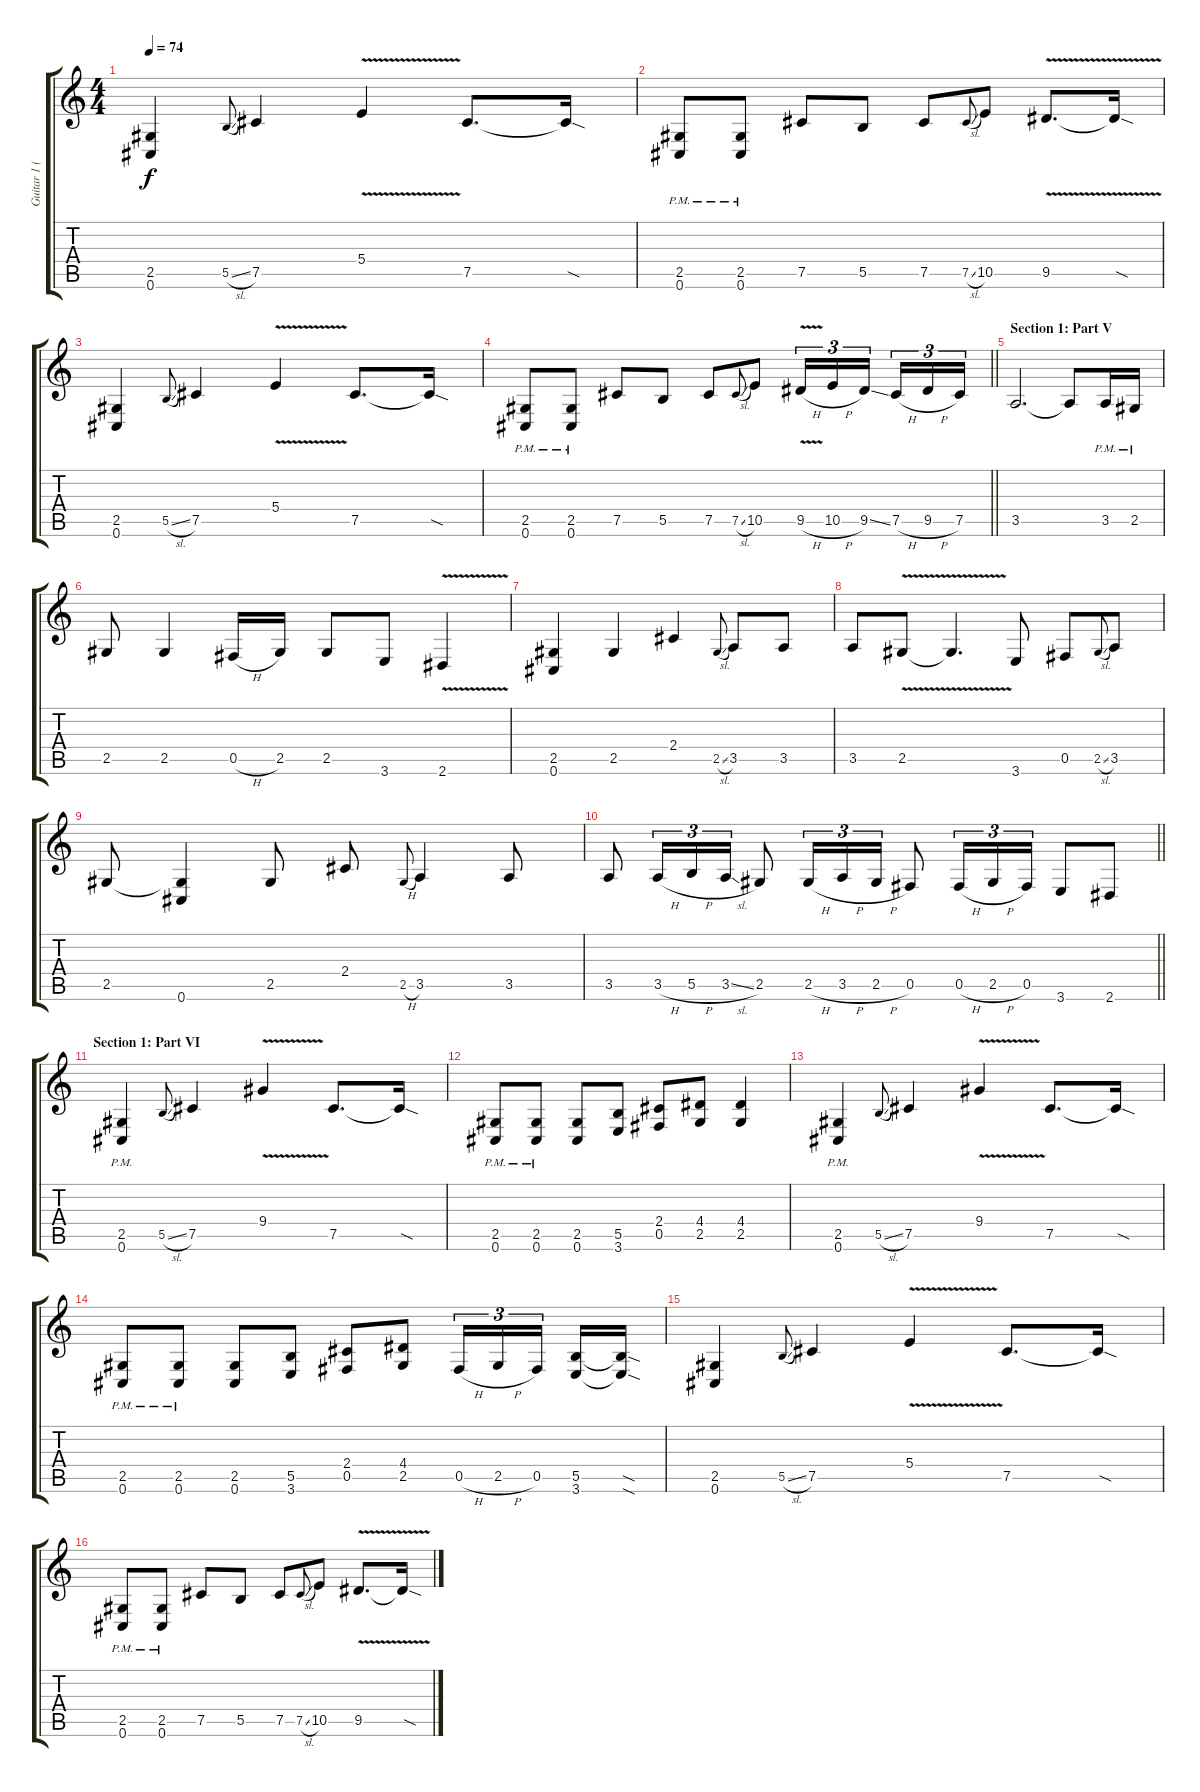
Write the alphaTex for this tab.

\track ("Guitar 1 (Distortion)" "Guitar 1 (") {instrument distortionguitar}
\staff {score tabs}
\tuning (Db4 Ab3 E3 B2 Gb2 Db2) {hide}
\ts (4 4)
\tempo 74
\clef g2
\ks c
(2.5 0.6).4{dy f} 5.5{sl}.8{gr onbeat} 7.5.4 5.4{v}.4 7.5.8{d} 7.5{sod t}.16 |
(2.5{pm} 0.6{pm}).8 (2.5{pm} 0.6{pm}).8 7.5.8 5.5.8 7.5.8 7.5{sl}.8{gr onbeat} 10.5.8 9.5{v}.8{d} 9.5{sod t}.16 |
(2.5 0.6).4 5.5{sl}.8{gr onbeat} 7.5.4 5.4{v}.4 7.5.8{d} 7.5{sod t}.16 |
\barLineRight lightlight
(2.5{pm} 0.6{pm}).8 (2.5{pm} 0.6{pm}).8 7.5.8 5.5.8 7.5.8 7.5{sl}.8{gr onbeat} 10.5.8 9.5{v h}.16{tu (3 2)} 10.5{h}.16{tu (3 2)} 9.5{ss}.16{tu (3 2) beam splitsecondary} 7.5{h}.16{tu (3 2)} 9.5{h}.16{tu (3 2)} 7.5.16{tu (3 2)} |
\section ("" "Section 1: Part V")
3.5.2{d balance 4} 3.5{t}.8 3.5{pm}.16 2.5{pm}.16 |
2.5.8 2.5.4 0.5{h}.16 2.5.16 2.5.8 3.6.8 2.6{v}.4 |
(2.5 0.6).4 2.5.4 2.4.4 2.5{sl}.8{gr onbeat} 3.5.8 3.5.8 |
3.5.8 2.5{v}.8 2.5{t}.4{d} 3.6.8 0.5.8 2.5{sl}.8{gr onbeat} 3.5.8 |
2.5.8 (2.5{t} 0.6).4 2.5.8 2.4.8 2.5{h}.8{gr onbeat} 3.5.4 3.5.8 |
\barLineRight lightlight
3.5.8 3.5{h}.16{tu (3 2)} 5.5{h}.16{tu (3 2)} 3.5{sl}.16{tu (3 2)} 2.5.8 2.5{h}.16{tu (3 2)} 3.5{h}.16{tu (3 2)} 2.5{h}.16{tu (3 2)} 0.5.8 0.5{h}.16{tu (3 2)} 2.5{h}.16{tu (3 2)} 0.5.16{tu (3 2)} 3.6.8 2.6.8 |
\section ("" "Section 1: Part VI")
(2.5{pm} 0.6{pm}).4{balance 8} 5.5{sl}.8{gr onbeat} 7.5.4 9.4{v}.4 7.5.8{d} 7.5{sod t}.16 |
(2.5{pm} 0.6{pm}).8 (2.5{pm} 0.6{pm}).8 (2.5 0.6).8 (5.5 3.6).8 (2.4 0.5).8 (4.4 2.5).8 (4.4 2.5).4 |
(2.5{pm} 0.6{pm}).4 5.5{sl}.8{gr onbeat} 7.5.4 9.4{v}.4 7.5.8{d} 7.5{sod t}.16 |
(2.5{pm} 0.6{pm}).8 (2.5{pm} 0.6{pm}).8 (2.5 0.6).8 (5.5 3.6).8 (2.4 0.5).8 (4.4 2.5).8 0.5{h}.16{tu (3 2)} 2.5{h}.16{tu (3 2)} 0.5.16{tu (3 2) beam splitsecondary} (5.5 3.6).16 (5.5{sod t} 3.6{sod t}).16 |
(2.5 0.6).4 5.5{sl}.8{gr onbeat} 7.5.4 5.4{v}.4 7.5.8{d} 7.5{sod t}.16 |
(2.5{pm} 0.6{pm}).8 (2.5{pm} 0.6{pm}).8 7.5.8 5.5.8 7.5.8 7.5{sl}.8{gr onbeat} 10.5.8 9.5{v}.8{d} 9.5{sod t}.16
